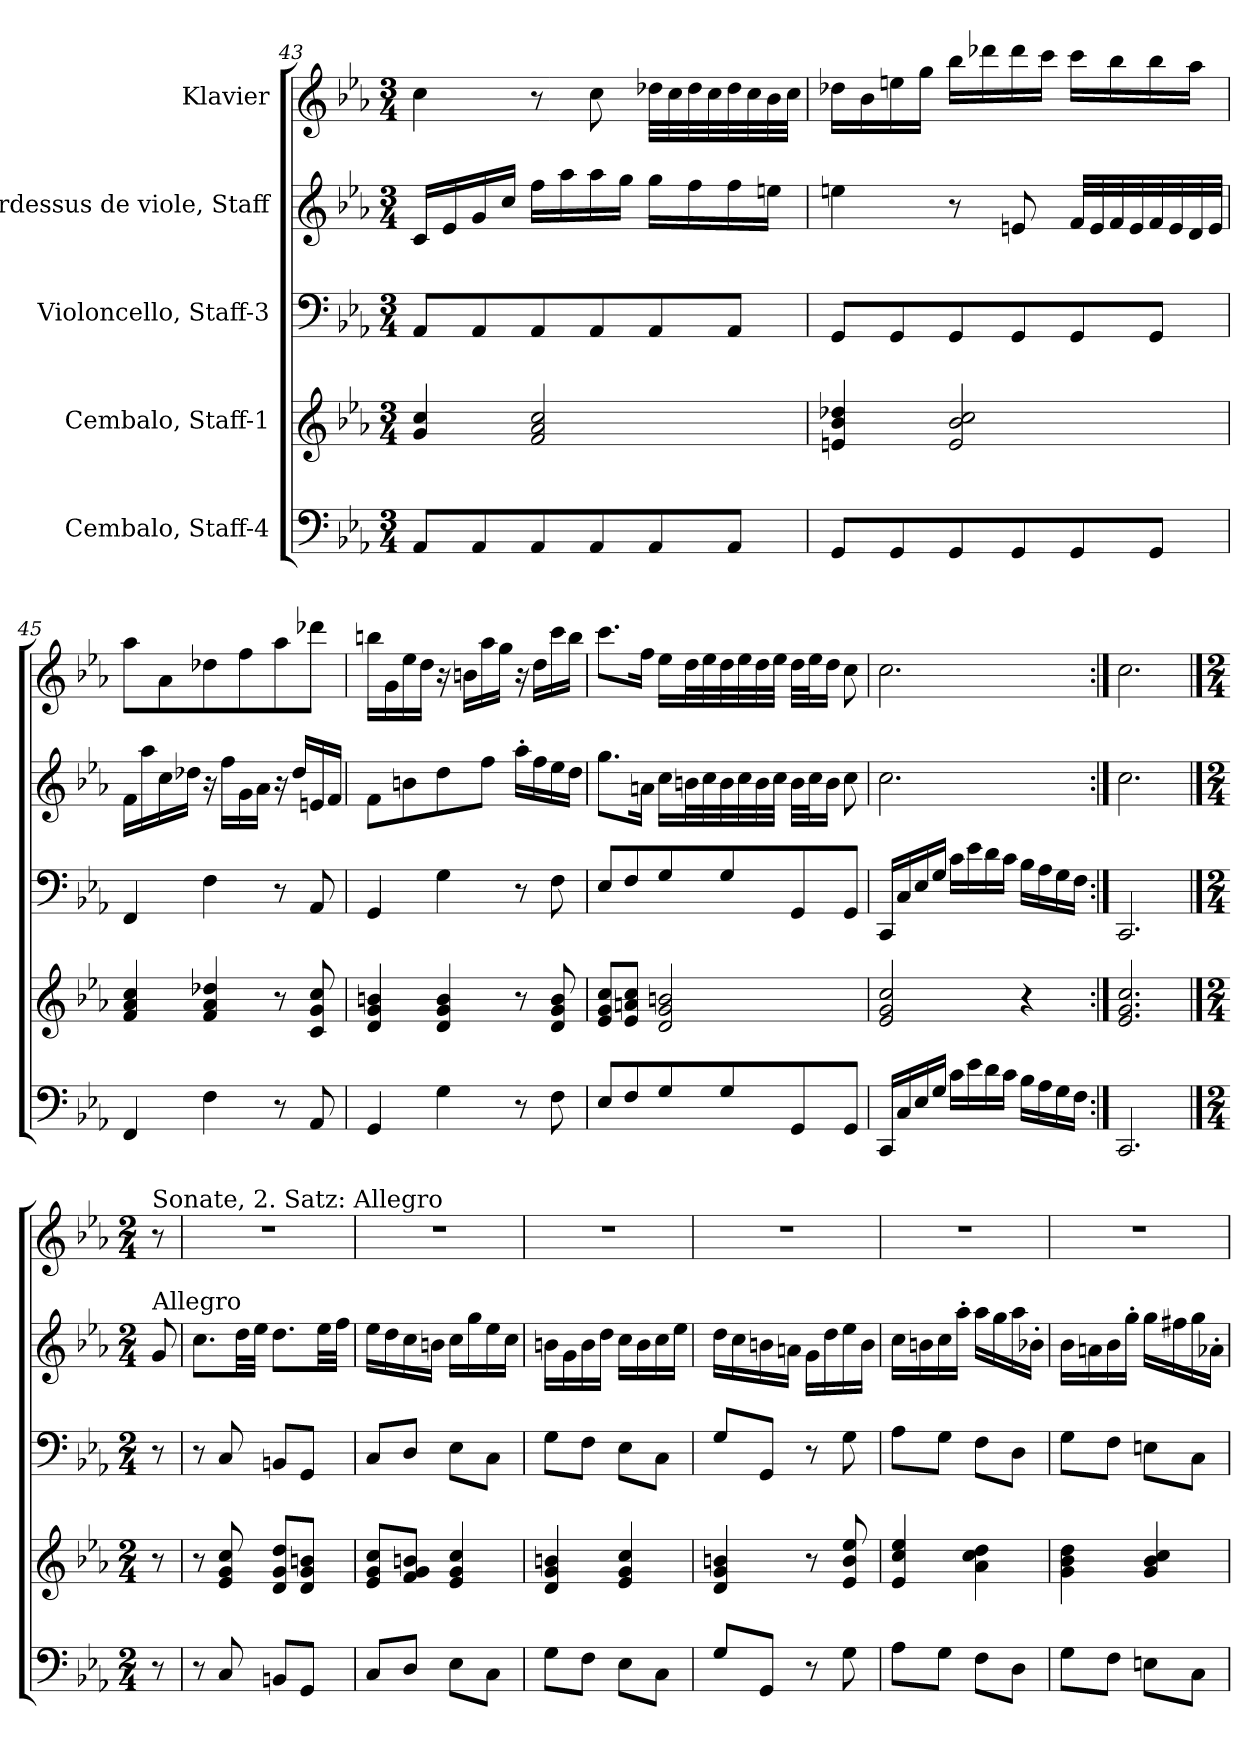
**kern	**kern	**kern	**kern	**kern
*part5	*part4	*part3	*part2	*part1
*staff5	*staff4	*staff3	*staff2	*staff1
*I"Cembalo, Staff-4	*I"Cembalo, Staff-1	*I"Violoncello, Staff-3	*I"Pardessus de viole, Staff	*I"Klavier
!!LO:PB:g=z
*clefF4	*clefG2	*clefF4	*clefG2	*clefG2
*ITrd7c12	*	*	*	*
*k[b-e-a-]	*k[b-e-a-]	*k[b-e-a-]	*k[b-e-a-]	*k[b-e-a-]
*M3/4	*M3/4	*M3/4	*M3/4	*M3/4
=43	=43	=43	=43	=43
8AAA-/L	4g/ 4cc/	8AA-/L	16c/LL	4cc\
.	.	.	16e-/	.
8AAA-/	.	8AA-/	16g/	.
.	.	.	16cc/JJ	.
8AAA-/	2f/ 2a-/ 2cc/	8AA-/	16ff\LL	8r
.	.	.	16aa-\	.
8AAA-/	.	8AA-/	16aa-\	8cc\
.	.	.	16gg\JJ	.
8AAA-/	.	8AA-/	16gg\LL	32dd-X\LLL
.	.	.	.	32cc\
.	.	.	16ff\	32dd-\
.	.	.	.	32cc\
8AAA-/J	.	8AA-/J	16ff\	32dd-\
.	.	.	.	32cc\
.	.	.	16een\JJ	32b-\
.	.	.	.	32cc\JJJ
=44	=44	=44	=44	=44
8GGG/L	4en/ 4b-/ 4dd-X/	8GG/L	4een\	16dd-X\LL
.	.	.	.	16b-\
8GGG/	.	8GG/	.	16een\
.	.	.	.	16gg\JJ
8GGG/	2e/ 2b-/ 2cc/	8GG/	8r	16bb-\LL
.	.	.	.	16ddd-X\
8GGG/	.	8GG/	8en/	16ddd-\
.	.	.	.	16ccc\JJ
8GGG/	.	8GG/	32f/LLL	16ccc\LL
.	.	.	32e/	.
.	.	.	32f/	16bb-\
.	.	.	32e/	.
8GGG/J	.	8GG/J	32f/	16bb-\
.	.	.	32e/	.
.	.	.	32d/	16aa-\JJ
.	.	.	32e/JJJ	.
!!LO:LB:g=z
=45	=45	=45	=45	=45
4FFF/	4f/ 4a-/ 4cc/	4FF/	16f\LL	8aa-\L
.	.	.	16aa-\	.
.	.	.	16cc\	8a-\
.	.	.	16dd-X\JJ	.
4FF\	4f/ 4a-/ 4dd-X/	4F\	16r	8dd-X\
.	.	.	16ff\LL	.
.	.	.	16g\	8ff\
.	.	.	16a-\JJ	.
8r	8r	8r	16r	8aa-\
.	.	.	16dd-/LL	.
8AAA-/	8c/ 8g/ 8cc/	8AA-/	16en/	8ddd-X\J
.	.	.	16f/JJ	.
=46	=46	=46	=46	=46
4GGG/	4d/ 4g/ 4bn/	4GG/	8f\L	16bbn\LL
.	.	.	.	16g\
.	.	.	8bn\	16ee-\
.	.	.	.	16dd\JJ
4GG\	4d/ 4g/ 4b/	4G\	8dd\	16r
.	.	.	.	16bn\LL
.	.	.	8ff\J	16aa-\
.	.	.	.	16gg\JJ
8r	8r	8r	16aa-'\LL	16r
.	.	.	16ff\	16dd\LL
8FF\	8d/ 8g/ 8b/	8F\	16ee-\	16ccc\
.	.	.	16dd\JJ	16bb\JJ
=47	=47	=47	=47	=47
*	*	*	*	*MM44
8EE-/L	8e-/ 8g/ 8cc/L	8E-/L	8.gg\L	8.ccc\L
8FF/	8e-/ 8an/ 8cc/J	8F/	.	.
.	.	.	16an\Jk	16ff\Jk
8GG/	2d/ 2g/ 2bn/	8G/	16cc\LL	16ee-\LL
.	.	.	32bn\L	32dd\L
.	.	.	32cc\	32ee-\
*	*	*	*	*MM41
8GG/	.	8G/	32b\	32dd\
.	.	.	32cc\	32ee-\
.	.	.	32b\	32dd\
.	.	.	32cc\JJJ	32ee-\JJJ
8GGG/	.	8GG/	32b\LLL	32dd\LLL
.	.	.	32cc\J	32ee-\J
.	.	.	16b\JJ	16dd\JJ
8GGG/J	.	8GG/J	8cc\	8cc\
!!LO:PB:g=z
=48	=48	=48	=48	=48
*	*	*	*	*MM42
16CCC/LL	2e-/ 2g/ 2cc/	16CC/LL	2.cc\	2.cc\
16CC/	.	16C/	.	.
16EE-/	.	16E-/	.	.
16GG/JJ	.	16G/JJ	.	.
16C\LL	.	16c\LL	.	.
16E-\	.	16e-\	.	.
16D\	.	16d\	.	.
16C\JJ	.	16c\JJ	.	.
16BB-\LL	4r	16B-\LL	.	.
16AA-\	.	16A-\	.	.
16GG\	.	16G\	.	.
16FF\JJ	.	16F\JJ	.	.
=49:|!	=49:|!	=49:|!	=49:|!	=49:|!
*	*	*	*	*MM35
2.CCC/	2.e-/ 2.g/ 2.cc/	2.CC/	2.cc\	2.cc\
!!LO:PB:g=z
==50	==50	==50	==50	==50
*M2/4	*M2/4	*M2/4	*M2/4	*M2/4
*	*	*	*	*MM88
!	!	!	!	!LO:TX:a:t=Sonate, 2. Satz&colon; Allegro
!	!	!	!LO:TX:a:t=Allegro	!
8r	8r	8r	8g/	8r
=51	=51	=51	=51	=51
8r	8r	8r	8.cc\L	2r
8CC/	8e-/ 8g/ 8cc/	8C/	.	.
.	.	.	32dd\LL	.
.	.	.	32ee-\JJJ	.
8BBBn/L	8d/ 8g/ 8dd/L	8BBn/L	8.dd\L	.
8GGG/J	8d/ 8g/ 8bn/J	8GG/J	.	.
.	.	.	32ee-\LL	.
.	.	.	32ff\JJJ	.
=52	=52	=52	=52	=52
8CC/L	8e-/ 8g/ 8cc/L	8C/L	16ee-\LL	2r
.	.	.	16dd\	.
8DD/J	8f/ 8g/ 8bn/J	8D/J	16cc\	.
.	.	.	16bn\JJ	.
8EE-\L	4e-/ 4g/ 4cc/	8E-\L	16cc\LL	.
.	.	.	16gg\	.
8CC\J	.	8C\J	16ee-\	.
.	.	.	16cc\JJ	.
=53	=53	=53	=53	=53
8GG\L	4d/ 4g/ 4bn/	8G\L	16bn\LL	2r
.	.	.	16g\	.
8FF\J	.	8F\J	16b\	.
.	.	.	16dd\JJ	.
8EE-\L	4e-/ 4g/ 4cc/	8E-\L	16cc\LL	.
.	.	.	16b\	.
8CC\J	.	8C\J	16cc\	.
.	.	.	16ee-\JJ	.
=54	=54	=54	=54	=54
8GG/L	4d/ 4g/ 4bn/	8G/L	16dd\LL	2r
.	.	.	16cc\	.
8GGG/J	.	8GG/J	16bn\	.
.	.	.	16an\JJ	.
8r	8r	8r	16g\LL	.
.	.	.	16dd\	.
8GG\	8e-/ 8b/ 8ee-/	8G\	16ee-\	.
.	.	.	16b\JJ	.
!!LO:LB:g=z
=55	=55	=55	=55	=55
8AA-\L	4e-/ 4cc/ 4ee-/	8A-\L	16cc\LL	2r
.	.	.	16bn\	.
8GG\J	.	8G\J	16cc\	.
.	.	.	16aa-'\JJ	.
8FF\L	4a-\ 4cc\ 4dd\	8F\L	16aa-\LL	.
.	.	.	16gg\	.
8DD\J	.	8D\J	16aa-\	.
.	.	.	16b-X'\JJ	.
=56	=56	=56	=56	=56
8GG\L	4g\ 4b-\ 4dd\	8G\L	16b-\LL	2r
.	.	.	16an\	.
8FF\J	.	8F\J	16b-\	.
.	.	.	16gg'\JJ	.
8EEn\L	4g/ 4b-/ 4cc/	8En\L	16gg\LL	.
.	.	.	16ff#X\	.
8CC\J	.	8C\J	16gg\	.
.	.	.	16a-X'\JJ	.
=	=	=	=	=
*-	*-	*-	*-	*-
